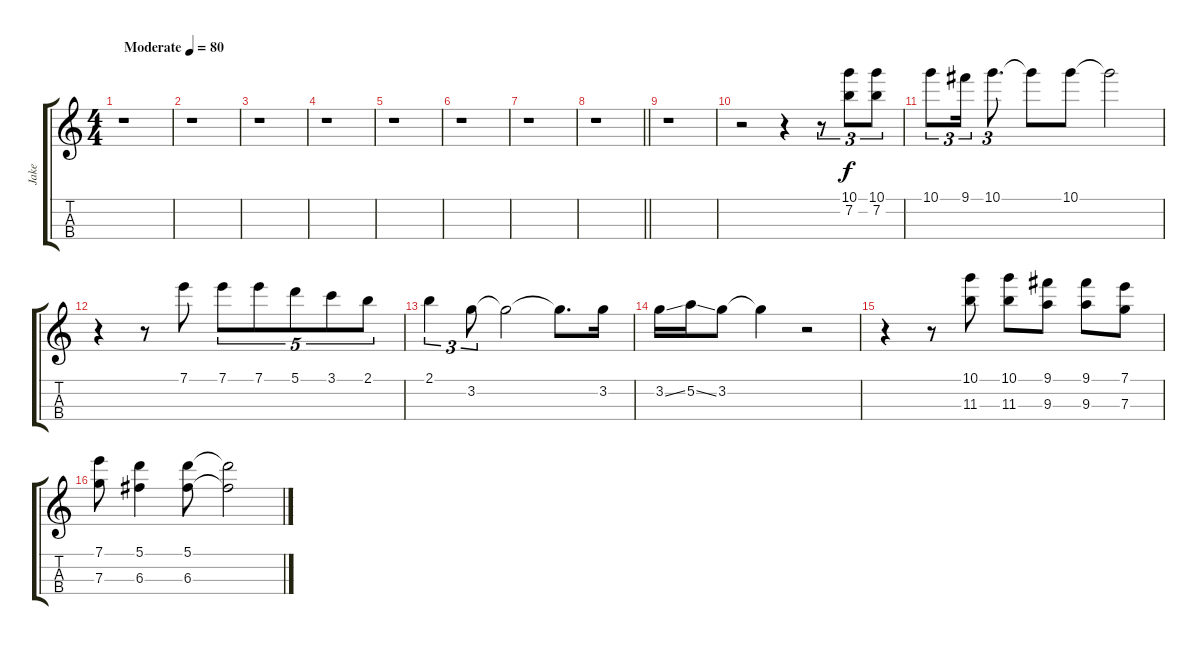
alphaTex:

\track ("Jake" "Jake") {instrument acousticguitarnylon}
\staff {score tabs}
\tuning (A4 E4 C4 G4) {hide}
\ts (4 4)
\tempo (80 "Moderate")
\clef g2
\ks c
r.1{dy f instrument acousticguitarnylon} |
r.1 |
r.1 |
r.1 |
r.1 |
r.1 |
r.1 |
\barLineRight lightlight
r.1 |
r.1 |
r.2{volume 14} r.4 r.8{tu (3 2)} (10.1 7.2).8{tu (3 2)} (10.1 7.2).8{tu (3 2)} |
10.1.8{tu (3 2)} 9.1.16{tu (3 2)} 10.1.8{d tu (3 2)} 10.1{t}.8 10.1.8 10.1{t}.2 |
r.4 r.8 7.1.8 7.1.8{tu (5 4)} 7.1.8{tu (5 4)} 5.1.8{tu (5 4)} 3.1.8{tu (5 4)} 2.1.8{tu (5 4)} |
2.1.4{tu (3 2)} 3.2.8{tu (3 2)} 3.2{t}.2 3.2{t}.8{d} 3.2.16 |
3.2{ss}.16 5.2{ss}.16 3.2.8 3.2{t}.4 r.2 |
r.4 r.8 (10.1 11.3).8 (10.1 11.3).8 (9.1 9.3).8 (9.1 9.3).8 (7.1 7.3).8 |
(7.1 7.3).8 (5.1 6.3).4 (5.1 6.3).8 (5.1{t} 6.3{t}).2
